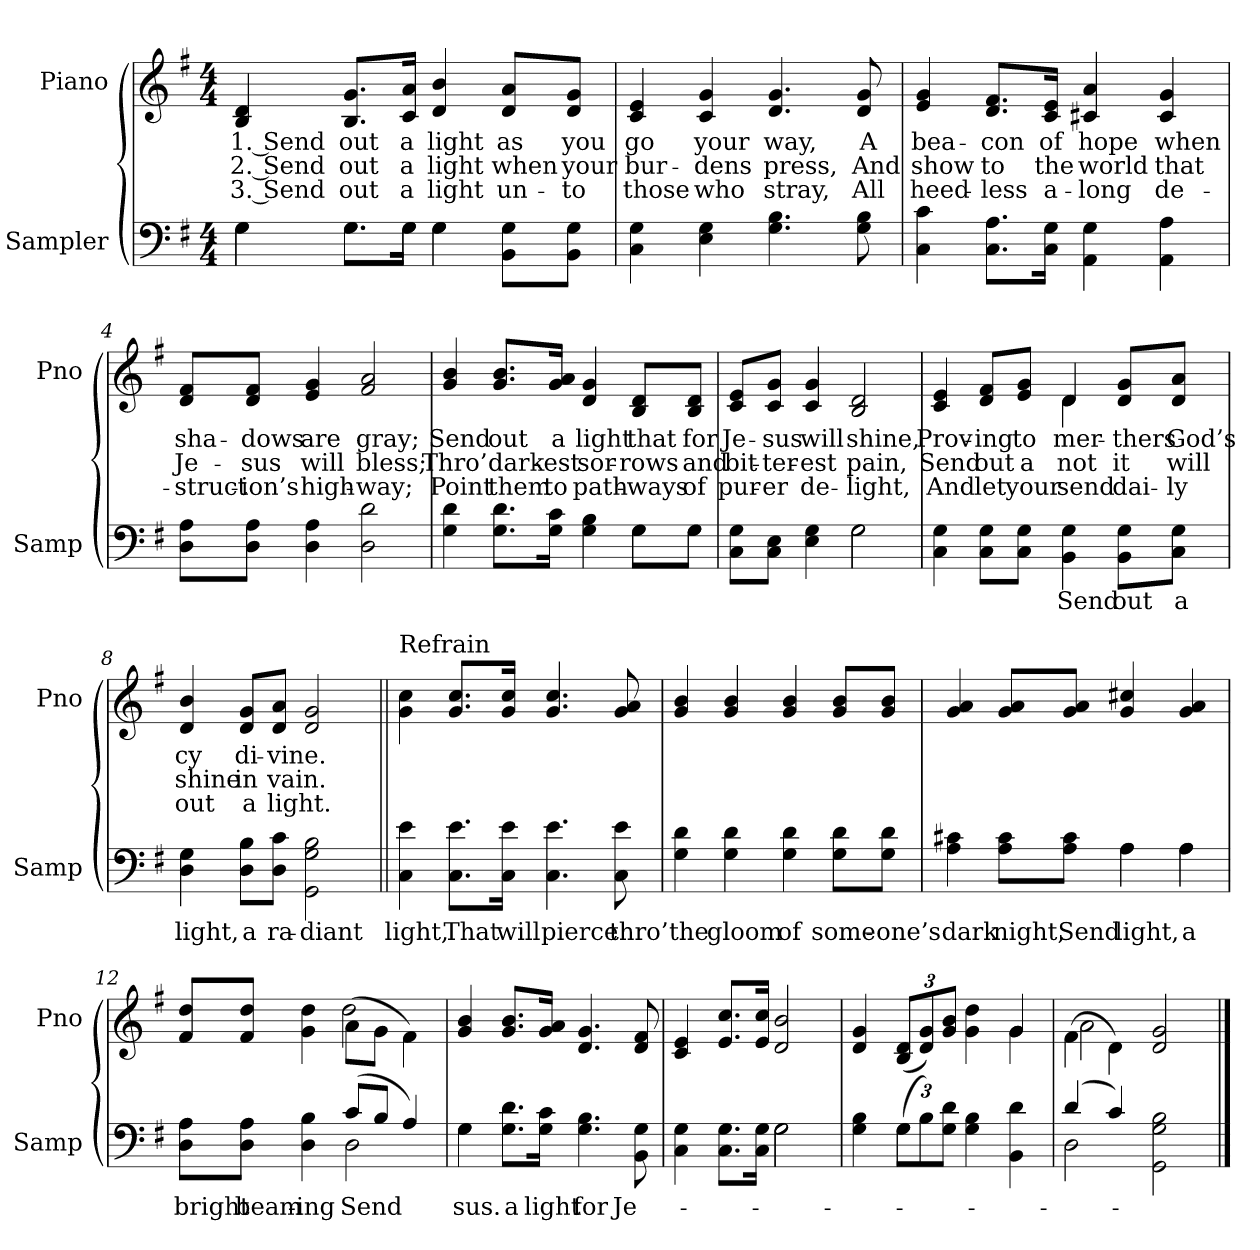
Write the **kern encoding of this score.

**kern	**text	**kern	**text	**text	**text
*part2	*part2	*part1	*part1	*part1	*part1
*staff2	*staff2	*staff1	*staff1	*staff1	*staff1
*I"Sampler	*	*I"Piano	*	*	*
*I'Samp	*	*I'Pno	*	*	*
*clefF4	*	*clefG2	*	*	*
*k[f#]	*	*k[f#]	*	*	*
*G:	*	*G:	*	*	*
*M4/4	*	*M4/4	*	*	*
=1	=1	=1	=1	=1	=1
*^	*	*	*	*	*
4G\	4G	.	4B 4d	1. Send	2. Send	3. Send
8.G\L	8.G\L	.	8.B/ 8.g/L	out	out	out
16G\Jk	16G\Jk	.	16c/ 16a/Jk	a	a	a
4G\	4G	.	4d 4b	light	light	light
8BB\ 8G\L	4ryy	.	8d/ 8a/L	as	when	un-
8BB\ 8G\J	.	.	8d/ 8g/J	you	your	-to
*v	*v	*	*	*	*	*
=2	=2	=2	=2	=2	=2
4C 4G	.	4c 4e	go	bur-	those
4E 4G	.	4c 4g	your	-dens	who
4.G 4.B	.	4.d 4.g	way,	press,	stray,
8G 8B	.	8d 8g	A	And	All
=3	=3	=3	=3	=3	=3
4C 4c	.	4e 4g	bea-	show	heed-
8.C\ 8.A\L	.	8.d/ 8.f#/L	-con	to	-less
16C\ 16G\Jk	.	16c/ 16e/Jk	of	the	a-
4AA 4G	.	4c#X 4a	hope	world	-long
4AA 4A	.	4c# 4g	when	that	de-
=4	=4	=4	=4	=4	=4
8D\ 8A\L	.	8d/ 8f#/L	sha-	Je-	-struct-
8D\ 8A\J	.	8d/ 8f#/J	-dows	-sus	-ion’s
4D 4A	.	4e 4g	are	will	high-
2D 2d	.	2f# 2a	gray;	bless;	-way;
=5	=5	=5	=5	=5	=5
*^	*	*	*	*	*
4G 4d	2.ryy	.	4g 4b	Send	Thro’	Point
8.G\ 8.d\L	.	.	8.g/ 8.b/L	out	dark-	them
16G\ 16c\Jk	.	.	16g/ 16a/Jk	a	-est	to
4G 4B	.	.	4d 4g	light	sor-	path-
8G\L	8G\L	.	8B/ 8d/L	that	-rows	-ways
8G\J	8G\J	.	8B/ 8d/J	for	and	of
=6	=6	=6	=6	=6	=6	=6
8C\ 8G\L	2ryy	.	8c/ 8e/L	Je-	bit-	pur-
8C\ 8E\J	.	.	8c/ 8g/J	-sus	-ter-	-er
4E 4G	.	.	4c 4g	will	-est	de-
2G\	2G	.	2B 2d	shine,	pain,	-light,
*v	*v	*	*	*	*	*
=7	=7	=7	=7	=7	=7
*	*	*^	*	*	*
4C 4G	.	4c 4e	2ryy	Prov-	Send	And
8C\ 8G\L	.	8d/ 8f#/L	.	-ing	out	let
8C\ 8G\J	.	8e/ 8g/J	.	to	a	your
4BB 4G	Send	4d/	4d	mer-	not	send
8BB\ 8G\L	out	8d/ 8g/L	4ryy	-thers	it	dai-
8C\ 8G\J	a	8d/ 8a/J	.	God’s	will	-ly
*	*	*v	*v	*	*	*
=8	=8	=8	=8	=8	=8
4D 4G	light,	4d 4b	-cy	shine	out
8D\ 8B\L	a	8d/ 8g/L	di-	in	a
8D\ 8c\J	ra-	8d/ 8a/J	-vine.	vain.	light.
2GG 2G 2B	-diant	2d 2g	.	.	.
=9||	=9||	=9||	=9||	=9||	=9||
!	!	!LO:TX:t=Refrain	!	!	!
4C 4e	light,	4g\ 4cc\	.	.	.
8.C\ 8.e\L	That	8.g/ 8.cc/L	.	.	.
16C\ 16e\Jk	will	16g/ 16cc/Jk	.	.	.
4.C 4.e	pierce	4.g 4.cc	.	.	.
8C 8e	thro’	8g 8a	.	.	.
=10	=10	=10	=10	=10	=10
4G 4d	the	4g 4b	.	.	.
4G 4d	gloom	4g 4b	.	.	.
4G 4d	of	4g 4b	.	.	.
8G\ 8d\L	some-	8g/ 8b/L	.	.	.
8G\ 8d\J	-one’s	8g/ 8b/J	.	.	.
=11	=11	=11	=11	=11	=11
*^	*	*	*	*	*
4A 4c#X	2ryy	dark	4g 4a	.	.	.
8A\ 8c#\L	.	night,	8g/ 8a/L	.	.	.
8A\ 8c#\J	.	Send	8g/ 8a/J	.	.	.
4A\	4A	light,	4g 4cc#X	.	.	.
4A\	4A	a	4g 4a	.	.	.
=12	=12	=12	=12	=12	=12	=12
*	*	*	*^	*	*	*
8D\ 8A\L	2ryy	bright	8f#/ 8dd/L	2ryy	.	.	.
8D\ 8A\J	.	beam-	8f#/ 8dd/J	.	.	.	.
4D 4B	.	-ing	4g 4dd	.	.	.	.
(8c/L	2D	Send	(8a\L	2dd	.	.	.
8B/J	.	.	8g\J	.	.	.	.
4A/)	.	.	4f#\)	.	.	.	.
*	*	*	*v	*v	*	*	*
=13	=13	=13	=13	=13	=13	=13
4G\	4G	-sus.	4g 4b	.	.	.
8.G\ 8.d\L	2.ryy	a	8.g/ 8.b/L	.	.	.
16G\ 16c\Jk	.	light	16g/ 16a/Jk	.	.	.
4.G 4.B	.	for	4.d 4.g	.	.	.
8BB 8G	.	Je-	8d 8f#	.	.	.
=14	=14	=14	=14	=14	=14	=14
4C 4G	2ryy	.	4c 4e	.	.	.
8.C\ 8.G\L	.	.	8.e/ 8.cc/L	.	.	.
16C\ 16G\Jk	.	.	16e/ 16cc/Jk	.	.	.
2G\	2G	.	2d 2b	.	.	.
=15	=15	=15	=15	=15	=15	=15
*	*	*	*^	*	*	*
4G 4B	4ryy	.	4d 4g	2.ryy	.	.	.
(12G\L	4G	.	(12B/ 12d/L	.	.	.	.
12B\)	.	.	12d/ 12g/)	.	.	.	.
12G\ 12d\J	.	.	12g/ 12b/J	.	.	.	.
4G 4B	2ryy	.	4g 4dd	.	.	.	.
4BB 4d	.	.	4g/	4g	.	.	.
=16	=16	=16	=16	=16	=16	=16	=16
(4d/	2D	.	(4f#\	2a	.	.	.
4c/)	.	.	4d\)	.	.	.	.
2GG 2G 2B	2ryy	.	2d 2g	2ryy	.	.	.
*v	*v	*	*	*	*	*	*
*	*	*v	*v	*	*	*
==	==	==	==	==	==
*-	*-	*-	*-	*-	*-
